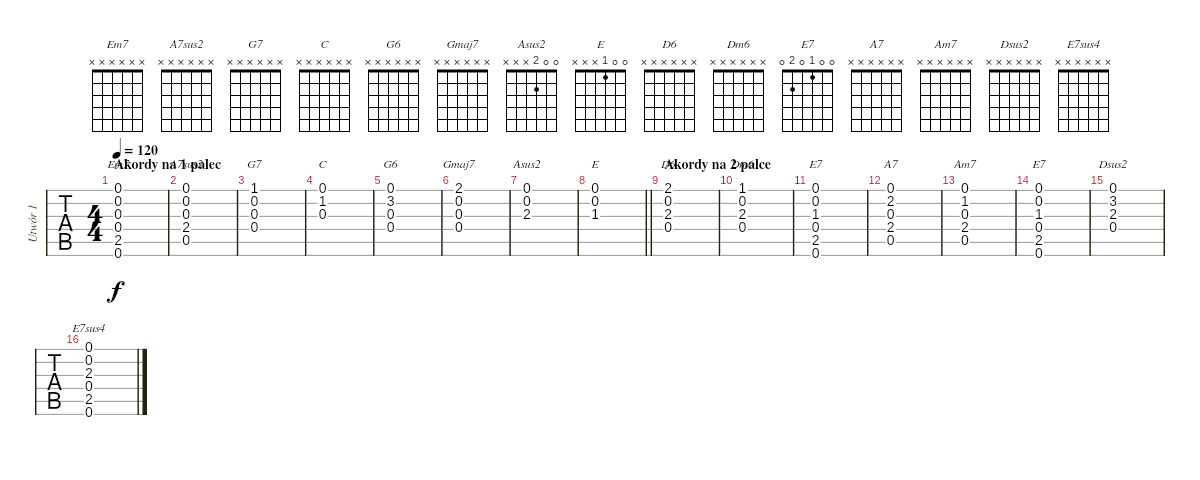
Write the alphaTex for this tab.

\track ("Utwór 1" "Utwór 1") {instrument acousticguitarsteel}
\staff {tabs}
\tuning (E4 B3 G3 D3 A2 E2) {hide}
\chord ("Em7" x x x x x x)
\chord ("A7sus2" x x x x x x)
\chord ("G7" x x x x x x)
\chord ("C" x x x x x x)
\chord ("G6" x x x x x x)
\chord ("Gmaj7" x x x x x x)
\chord ("Asus2" 0 0 2 x x x)
\chord ("E" 0 0 1 x x x)
\chord ("D6" x x x x x x)
\chord ("Dm6" x x x x x x)
\chord ("E7" x x x x x x)
\chord ("A7" x x x x x x)
\chord ("Am7" x x x x x x)
\chord ("E7" 0 0 1 0 2 0)
\chord ("Dsus2" x x x x x x)
\chord ("E7sus4" x x x x x x)
\ts (4 4)
\section ("" "Akordy na 1 palec")
\tempo 120
\clef g2
\ks c
(0.1 0.2 0.3 0.4 2.5 0.6).1{ch "Em7" dy f instrument acousticguitarsteel} |
(0.1 0.2 0.3 2.4 0.5).1{ch "A7sus2"} |
(1.1 0.2 0.3 0.4).1{ch "G7"} |
(0.1 1.2 0.3).1{ch "C"} |
(0.1 3.2 0.3 0.4).1{ch "G6"} |
(2.1 0.2 0.3 0.4).1{ch "Gmaj7"} |
(0.1 0.2 2.3).1{ch "Asus2"} |
\barLineRight lightlight
(0.1 0.2 1.3).1{ch "E"} |
\section ("" "Akordy na 2 palce")
(2.1 0.2 2.3 0.4).1{ch "D6"} |
(1.1 0.2 2.3 0.4).1{ch "Dm6"} |
(0.1 0.2 1.3 0.4 2.5 0.6).1{ch "E7"} |
(0.1 2.2 0.3 2.4 0.5).1{ch "A7"} |
(0.1 1.2 0.3 2.4 0.5).1{ch "Am7"} |
(0.1 0.2 1.3 0.4 2.5 0.6).1{ch "E7"} |
(0.1 3.2 2.3 0.4).1{ch "Dsus2"} |
(0.1 0.2 2.3 0.4 2.5 0.6).1{ch "E7sus4"}
